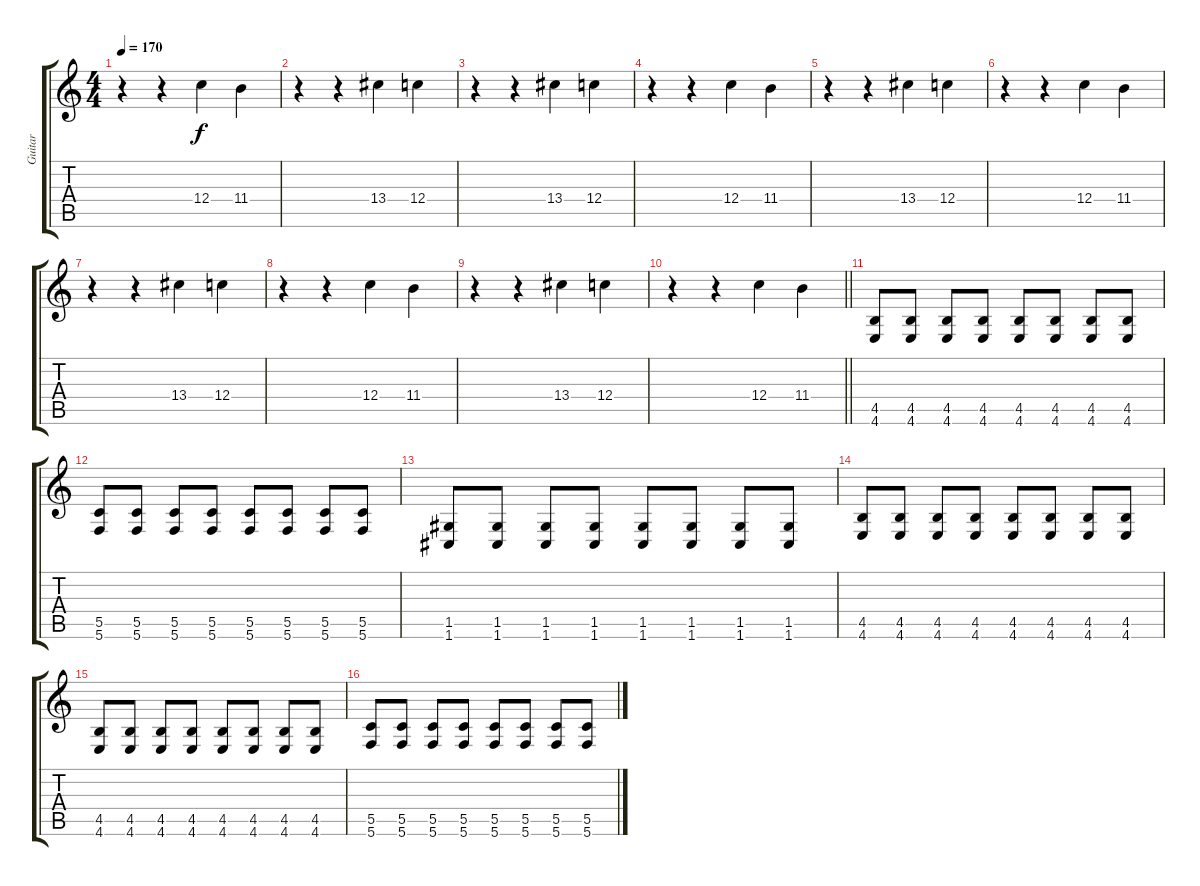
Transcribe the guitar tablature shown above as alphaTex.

\track ("Guitar" "Guitar") {instrument distortionguitar}
\staff {score tabs}
\tuning (D4 A3 F3 C3 G2 C2) {hide}
\ts (4 4)
\tempo 170
\clef g2
\ks c
r.4{dy f} r.4 12.4.4 11.4.4 |
r.4 r.4 13.4.4 12.4.4 |
r.4 r.4 13.4.4 12.4.4 |
r.4 r.4 12.4.4 11.4.4 |
r.4 r.4 13.4.4 12.4.4 |
r.4 r.4 12.4.4 11.4.4 |
r.4 r.4 13.4.4 12.4.4 |
r.4 r.4 12.4.4 11.4.4 |
r.4 r.4 13.4.4 12.4.4 |
\barLineRight lightlight
r.4 r.4 12.4.4 11.4.4 |
(4.5 4.6).8 (4.5 4.6).8 (4.5 4.6).8 (4.5 4.6).8 (4.5 4.6).8 (4.5 4.6).8 (4.5 4.6).8 (4.5 4.6).8 |
(5.5 5.6).8 (5.5 5.6).8 (5.5 5.6).8 (5.5 5.6).8 (5.5 5.6).8 (5.5 5.6).8 (5.5 5.6).8 (5.5 5.6).8 |
(1.5 1.6).8 (1.5 1.6).8 (1.5 1.6).8 (1.5 1.6).8 (1.5 1.6).8 (1.5 1.6).8 (1.5 1.6).8 (1.5 1.6).8 |
(4.5 4.6).8 (4.5 4.6).8 (4.5 4.6).8 (4.5 4.6).8 (4.5 4.6).8 (4.5 4.6).8 (4.5 4.6).8 (4.5 4.6).8 |
(4.5 4.6).8 (4.5 4.6).8 (4.5 4.6).8 (4.5 4.6).8 (4.5 4.6).8 (4.5 4.6).8 (4.5 4.6).8 (4.5 4.6).8 |
(5.5 5.6).8 (5.5 5.6).8 (5.5 5.6).8 (5.5 5.6).8 (5.5 5.6).8 (5.5 5.6).8 (5.5 5.6).8 (5.5 5.6).8
